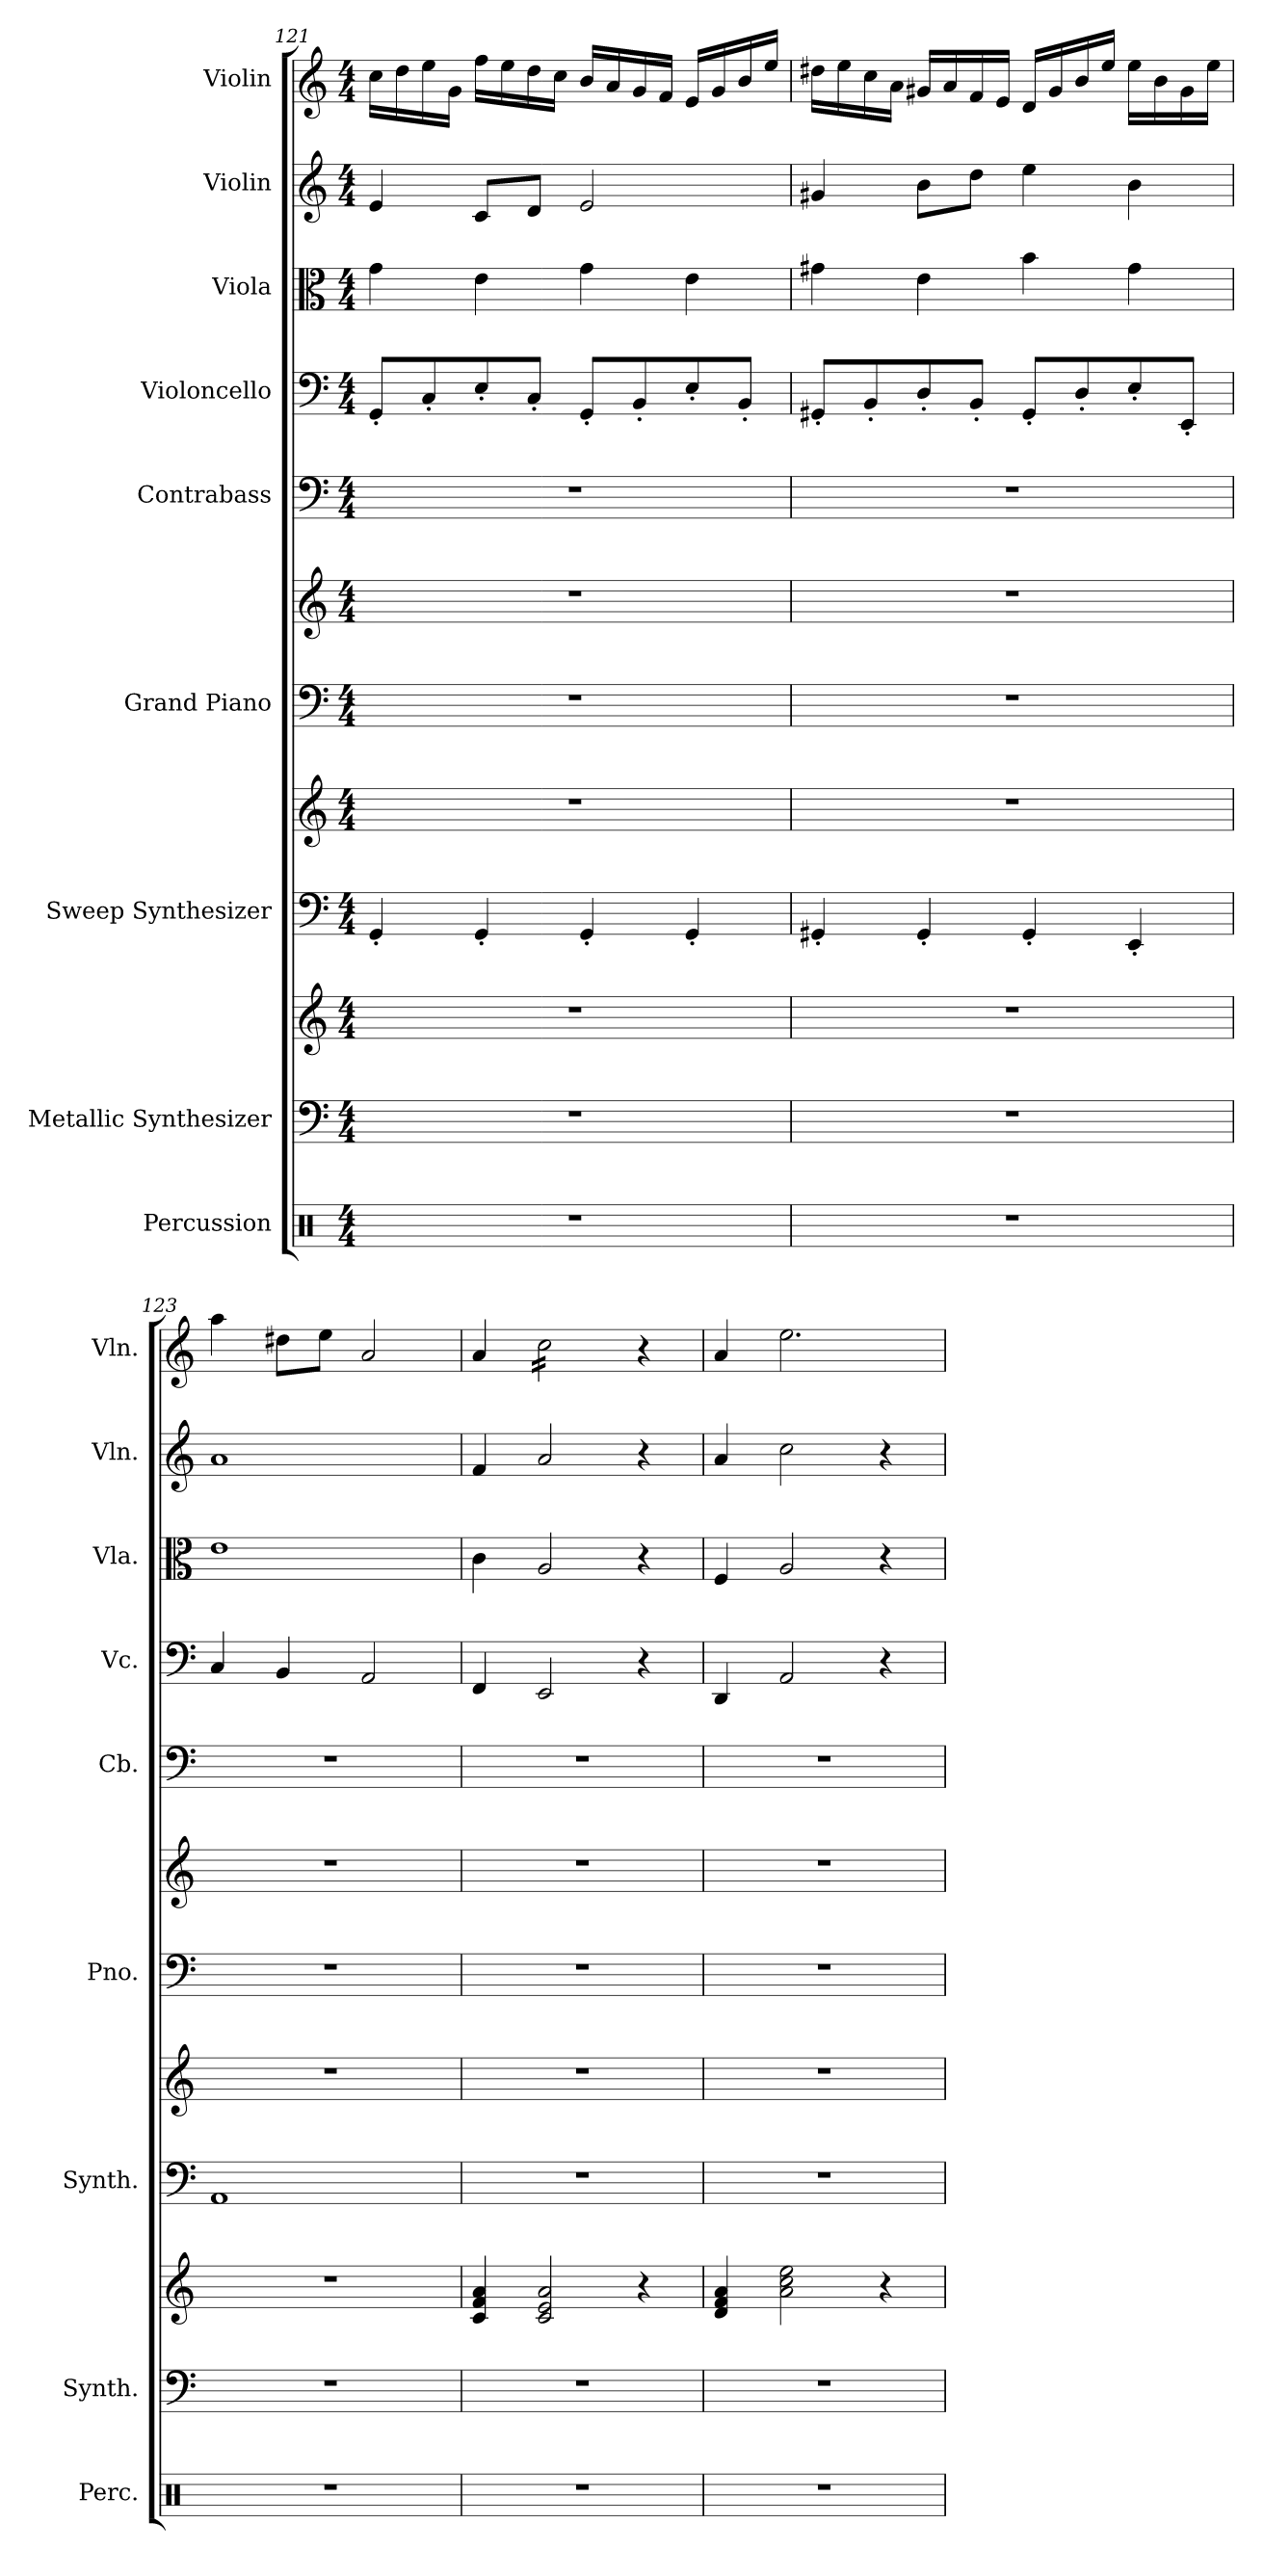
**kern	**kern	**kern	**kern	**kern	**kern	**kern	**kern	**kern	**kern	**kern	**kern
*part9	*part8	*part8	*part7	*part7	*part6	*part6	*part5	*part4	*part3	*part2	*part1
*staff12	*staff11	*staff10	*staff9	*staff8	*staff7	*staff6	*staff5	*staff4	*staff3	*staff2	*staff1
*I"Percussion	*I"Metallic Synthesizer	*	*I"Sweep Synthesizer	*	*I"Grand Piano	*	*I"Contrabass	*I"Violoncello	*I"Viola	*I"Violin	*I"Violin
*I'Perc.	*I'Synth.	*	*I'Synth.	*	*I'Pno.	*	*I'Cb.	*I'Vc.	*I'Vla.	*I'Vln.	*I'Vln.
*clefX	*clefF4	*clefG2	*clefF4	*clefG2	*clefF4	*clefG2	*clefF4	*clefF4	*clefC3	*clefG2	*clefG2
*	*	*	*	*	*	*	*ITrd7c12	*	*	*	*
*k[]	*k[]	*k[]	*k[]	*k[]	*k[]	*k[]	*k[]	*k[]	*k[]	*k[]	*k[]
*M4/4	*M4/4	*M4/4	*M4/4	*M4/4	*M4/4	*M4/4	*M4/4	*M4/4	*M4/4	*M4/4	*M4/4
=121	=121	=121	=121	=121	=121	=121	=121	=121	=121	=121	=121
1r	1r	1r	4GG'/	1r	1r	1r	1r	8GG'/L	4g\	4e/	16cc\LL
.	.	.	.	.	.	.	.	.	.	.	16dd\
.	.	.	.	.	.	.	.	8C'/	.	.	16ee\
.	.	.	.	.	.	.	.	.	.	.	16g\JJ
.	.	.	4GG'/	.	.	.	.	8E'/	4e\	8c/L	16ff\LL
.	.	.	.	.	.	.	.	.	.	.	16ee\
.	.	.	.	.	.	.	.	8C'/J	.	8d/J	16dd\
.	.	.	.	.	.	.	.	.	.	.	16cc\JJ
.	.	.	4GG'/	.	.	.	.	8GG'/L	4g\	2e/	16b/LL
.	.	.	.	.	.	.	.	.	.	.	16a/
.	.	.	.	.	.	.	.	8BB'/	.	.	16g/
.	.	.	.	.	.	.	.	.	.	.	16f/JJ
.	.	.	4GG'/	.	.	.	.	8E'/	4e\	.	16e/LL
.	.	.	.	.	.	.	.	.	.	.	16g/
.	.	.	.	.	.	.	.	8BB'/J	.	.	16b/
.	.	.	.	.	.	.	.	.	.	.	16ee/JJ
=122	=122	=122	=122	=122	=122	=122	=122	=122	=122	=122	=122
1r	1r	1r	4GG#X'/	1r	1r	1r	1r	8GG#X'/L	4g#X\	4g#X/	16dd#X\LL
.	.	.	.	.	.	.	.	.	.	.	16ee\
.	.	.	.	.	.	.	.	8BB'/	.	.	16cc\
.	.	.	.	.	.	.	.	.	.	.	16a\JJ
.	.	.	4GG#'/	.	.	.	.	8D'/	4e\	8b\L	16g#X/LL
.	.	.	.	.	.	.	.	.	.	.	16a/
.	.	.	.	.	.	.	.	8BB'/J	.	8dd\J	16f/
.	.	.	.	.	.	.	.	.	.	.	16e/JJ
.	.	.	4GG#'/	.	.	.	.	8GG#'/L	4b\	4ee\	16d/LL
.	.	.	.	.	.	.	.	.	.	.	16g#/
.	.	.	.	.	.	.	.	8D'/	.	.	16b/
.	.	.	.	.	.	.	.	.	.	.	16ee/JJ
.	.	.	4EE'/	.	.	.	.	8E'/	4g#\	4b\	16ee\LL
.	.	.	.	.	.	.	.	.	.	.	16b\
.	.	.	.	.	.	.	.	8EE'/J	.	.	16g#\
.	.	.	.	.	.	.	.	.	.	.	16ee\JJ
!!LO:PB:g=z
=123	=123	=123	=123	=123	=123	=123	=123	=123	=123	=123	=123
1r	1r	1r	1AA	1r	1r	1r	1r	4C/	1e	1a	4aa\
.	.	.	.	.	.	.	.	4BB/	.	.	8dd#X\L
.	.	.	.	.	.	.	.	.	.	.	8ee\J
.	.	.	.	.	.	.	.	2AA/	.	.	2a/
=124	=124	=124	=124	=124	=124	=124	=124	=124	=124	=124	=124
1r	1r	4c/ 4f/ 4a/	1r	1r	1r	1r	1r	4FF/	4c\	4f/	4a/
*	*	*	*	*	*	*	*	*	*	*	*tremolo
.	.	2c/ 2e/ 2a/	.	.	.	.	.	2EE/	2A/	2a/	16cc\LL
.	.	.	.	.	.	.	.	.	.	.	16cc\
.	.	.	.	.	.	.	.	.	.	.	16cc\
.	.	.	.	.	.	.	.	.	.	.	16cc\
.	.	.	.	.	.	.	.	.	.	.	16cc\
.	.	.	.	.	.	.	.	.	.	.	16cc\
.	.	.	.	.	.	.	.	.	.	.	16cc\
.	.	.	.	.	.	.	.	.	.	.	16cc\JJ
*	*	*	*	*	*	*	*	*	*	*	*Xtremolo
.	.	4r	.	.	.	.	.	4r	4r	4r	4r
=125	=125	=125	=125	=125	=125	=125	=125	=125	=125	=125	=125
1r	1r	4d/ 4f/ 4a/	1r	1r	1r	1r	1r	4DD/	4F/	4a/	4a/
.	.	2a\ 2cc\ 2ee\	.	.	.	.	.	2AA/	2A/	2cc\	2.ee\
.	.	4r	.	.	.	.	.	4r	4r	4r	.
=	=	=	=	=	=	=	=	=	=	=	=
*-	*-	*-	*-	*-	*-	*-	*-	*-	*-	*-	*-
